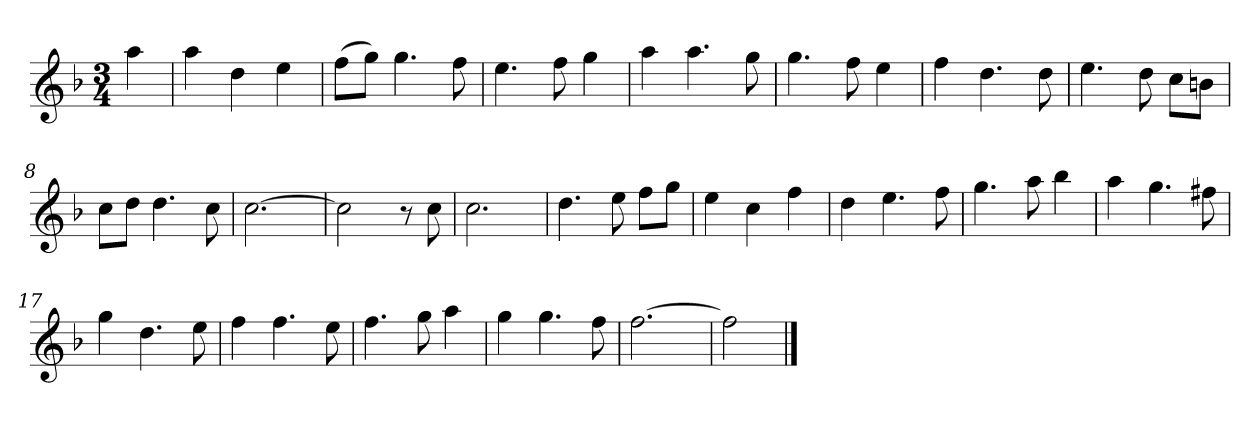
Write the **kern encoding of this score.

**kern
*part1
*staff1
*k[b-]
*M3/4
*MM120
=
4aa
=1
4aa
4dd
4ee
=2
(8ffL
8ggJ)
4.gg
8ff
=3
4.ee
8ff
4gg
=4
4aa
4.aa
8gg
=5
4.gg
8ff
4ee
=6
4ff
4.dd
8dd
=7
4.ee
8dd
8ccL
8bnJ
=8
8ccL
8ddJ
4.dd
8cc
=9
[2.cc
=10
2cc]
8r
8cc
=11
2.cc
=12
4.dd
8ee
8ffL
8ggJ
=13
4ee
4cc
4ff
=14
4dd
4.ee
8ff
=15
4.gg
8aa
4bb-
=16
4aa
4.gg
8ff#X
=17
4gg
4.dd
8ee
=18
4ff
4.ff
8ee
=19
4.ff
8gg
4aa
=20
4gg
4.gg
8ff
=21
[2.ff
=22
2ff]
==
*-
